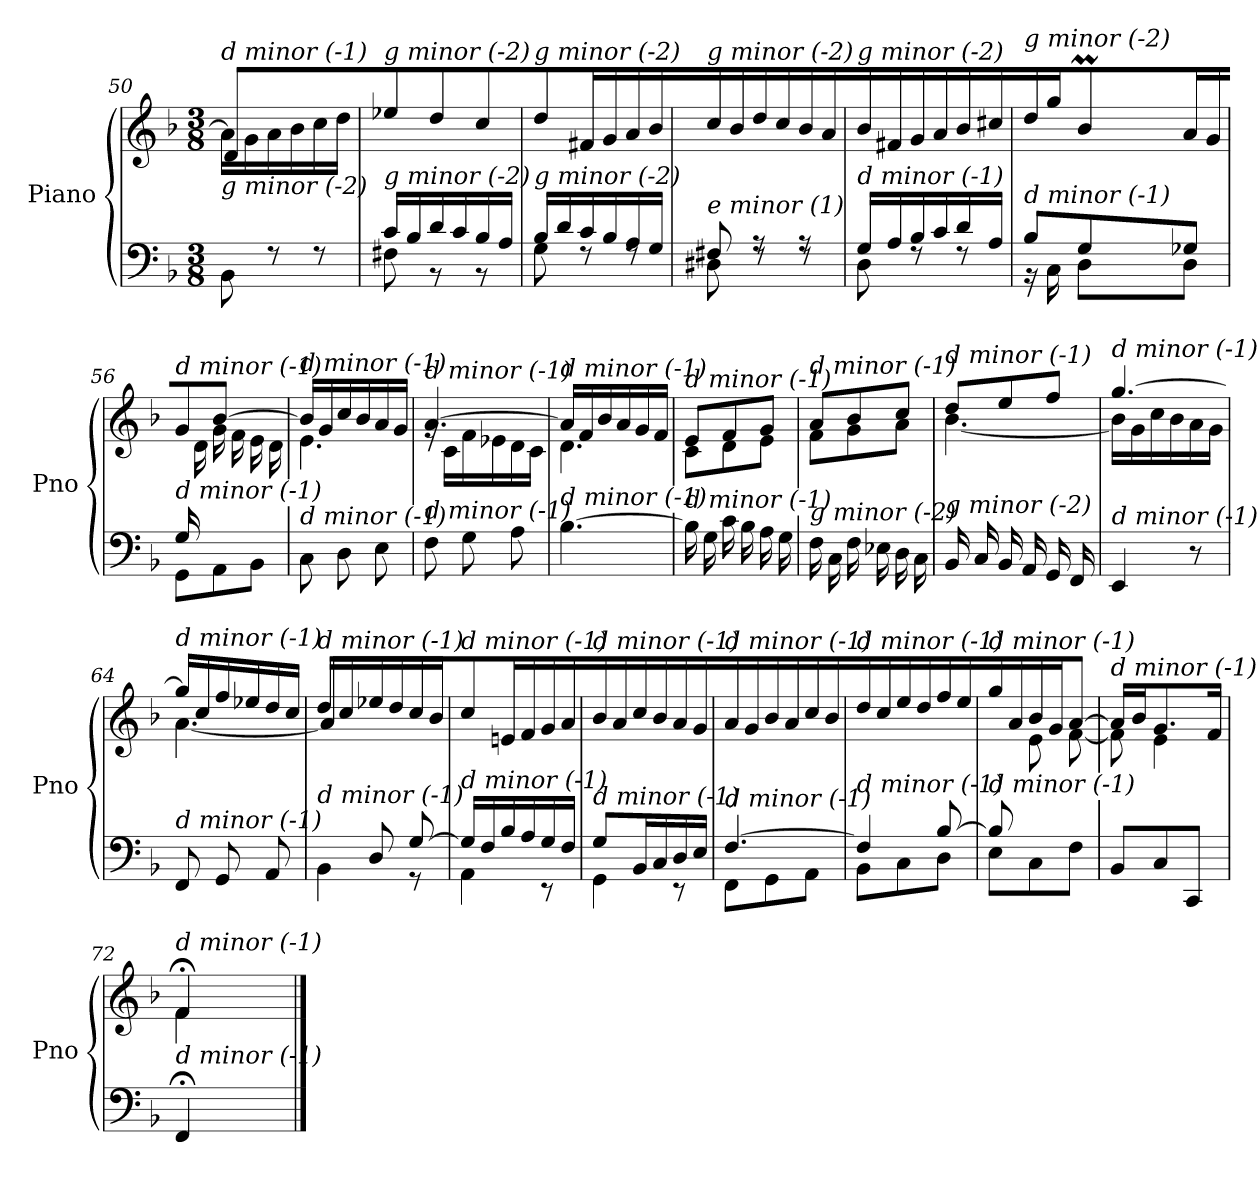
**kern	**kern
*part1	*part1
*staff2	*staff1
*I"Piano	*
*I'Pno	*
*clefF4	*clefG2
*k[b-]	*k[b-]
*M3/8	*M3/8
=50	=50
*^	*^
!	!	!LO:TX:i:t=d minor (-1)	!
!LO:TX:i:t=g minor (-2)	!	!	!
8ryy	8BB-\	16a\LL]	8d\L
.	.	16g\	.
16F#X/L	8rF	16a\	4ryy
16G/	.	16b-\	.
16A/	8rF	16cc\	.
16B-/JJ	.	16dd\JJ	.
*	*	*v	*v
!!LO:LB:g=z
=51	=51	=51
!	!	!LO:TX:i:t=g minor (-2)
!LO:TX:i:t=g minor (-2)	!	!
16c/LL	8F#X\	8ee-X/L
16B-/	.	.
16d/	8r	8dd/
16c/	.	.
16B-/	8r	8cc/J
16A/JJ	.	.
!!LO:LB:g=z
=52	=52	=52
!	!	!LO:TX:i:t=g minor (-2)
!LO:TX:i:t=g minor (-2)	!	!
16B-/LL	8G\	8dd/L
16d/	.	.
16c/	8rF	16f#X/L
16B-/	.	16g/
16A/	8rF	16a/
16G/JJ	.	16b-/JJ
=53	=53	=53
!	!	!LO:TX:i:t=g minor (-2)
!LO:TX:i:t=e minor (1)	!	!
8F#X/	8D#Xi\	16cc/LL
.	.	16b-/
8r	8rF	16dd/
.	.	16cc/
8r	8rF	16b-/
.	.	16a/JJ
=54	=54	=54
!	!	!LO:TX:i:t=g minor (-2)
!LO:TX:i:t=d minor (-1)	!	!
16G/LL	8D\	16b-/LL
16A/	.	16f#X/
16B-/	8rF	16g/
16c/	.	16a/
16d/	8rF	16b-/
16A/JJ	.	16cc#X/JJ
=55	=55	=55
*	*^	*^
!	!	!	!LO:TX:i:t=g minor (-2)	!
!LO:TX:i:t=d minor (-1)	!	!	!	!
8ryy	8B-/L	16r	16dd\LL	8ryy
.	.	16C\	16gg\J	.
8ryy	8G/	8D\L	8b-M\	64ccyy
.	.	.	.	64b-yy
.	.	.	.	64ccyy
.	.	.	.	[64b-yy
.	.	.	.	16b-yy]
8ryy	8G-Xi/J	8D\J	16a\L	8ryy
.	.	.	16g\JJ	.
*	*v	*v	*	*
=56	=56	=56	=56
!	!	!LO:TX:i:t=d minor (-1)	!
!LO:TX:i:t=d minor (-1)	!	!	!
16G/LL	8GG\L	8g/	16ryy
4ryy	.	.	16d\
.	8AA\	[4b-/	16g\
.	.	.	16f\
.	8BB-\J	.	16e\
16ryy	.	.	16d\JJ
*v	*v	*	*
=57	=57	=57
!	!LO:TX:i:t=d minor (-1)	!
!LO:TX:i:t=d minor (-1)	!	!
8C\L	16b-/LL]	4.e\
.	16g/	.
8D\	16cc/	.
.	16b-/	.
8E\J	16a/	.
.	16g/JJ	.
!!LO:LB:g=z	!!
=58	=58	=58
!	!LO:TX:i:t=d minor (-1)	!
!LO:TX:i:t=d minor (-1)	!	!
8F\L	[4.a/	16rg
.	.	16c\LL
8G\	.	16f\
.	.	16e-X\
8A\J	.	16d\
.	.	16c\JJ
!!LO:LB:g=z	!!
=59	=59	=59
!	!LO:TX:i:t=d minor (-1)	!
!LO:TX:i:t=d minor (-1)	!	!
[4.B-\	16a/LL]	4.d\
.	16f/	.
.	16b-/	.
.	16a/	.
.	16g/	.
.	16f/JJ	.
=60	=60	=60
!	!LO:TX:i:t=d minor (-1)	!
!LO:TX:i:t=d minor (-1)	!	!
16B-\LL]	8e/L	8c\L
16G\	.	.
16c\	8f/	8d\
16B-\	.	.
16A\	8g/J	8e\J
16G\JJ	.	.
=61	=61	=61
!	!LO:TX:i:t=d minor (-1)	!
!LO:TX:i:t=g minor (-2)	!	!
16F\LL	8a/L	8f\L
16C\	.	.
16F\	8b-/	8g\
16E-X\	.	.
16D\	8cc/J	8a\J
16C\JJ	.	.
=62	=62	=62
!	!LO:TX:i:t=d minor (-1)	!
!LO:TX:i:t=g minor (-2)	!	!
16BB-/LL	8dd/L	[4.b-\
16C/	.	.
16BB-/	8ee/	.
16AA/	.	.
16GG/	8ff/J	.
16FF/JJ	.	.
=63	=63	=63
!	!LO:TX:i:t=d minor (-1)	!
!LO:TX:i:t=d minor (-1)	!	!
4EE/	[4.gg/	16b-\LL]
.	.	16g\
.	.	16cc\
.	.	16b-\
8r	.	16a\
.	.	16g\JJ
=64	=64	=64
!	!LO:TX:i:t=d minor (-1)	!
!LO:TX:i:t=d minor (-1)	!	!
8FF/L	16gg/LL]	[4.a\
.	16cc/	.
8GG/	16ff/	.
.	16ee-X/	.
8AA/J	16dd/	.
.	16cc/JJ	.
=65	=65	=65
*^	*	*
!	!	!LO:TX:i:t=d minor (-1)	!
!LO:TX:i:t=d minor (-1)	!	!	!
8ryy	4BB-\	16dd/LL	8a\L]
.	.	16cc/	.
8D/	.	16ee-X/	4ryy
.	.	16dd/	.
[8G/J	8r	16cc/	.
.	.	16b-/JJ	.
*	*	*v	*v
!!LO:LB:g=z
=66	=66	=66
!	!	!LO:TX:i:t=d minor (-1)
!LO:TX:i:t=d minor (-1)	!	!
16G/LL]	4AA\	8cc/L
16F/	.	.
16B-/	.	16en/L
16A/	.	16f/
16G/	8r	16g/
16F/JJ	.	16a/JJ
=67	=67	=67
!	!	!LO:TX:i:t=d minor (-1)
!LO:TX:i:t=d minor (-1)	!	!
8G/L	4GG\	16b-/LL
.	.	16a/
16BB-/L	.	16cc/
16C/	.	16b-/
16D/	8r	16a/
16E/JJ	.	16g/JJ
=68	=68	=68
!	!	!LO:TX:i:t=d minor (-1)
!LO:TX:i:t=d minor (-1)	!	!
[4.F/	8FF\L	16a/LL
.	.	16g/
.	8GG\	16b-/
.	.	16a/
.	8AA\J	16cc/
.	.	16b-/JJ
=69	=69	=69
!	!	!LO:TX:i:t=d minor (-1)
!LO:TX:i:t=d minor (-1)	!	!
4F/]	8BB-\L	16dd/LL
.	.	16cc/
.	8C\	16ee/
.	.	16dd/
[8B-/	8D\J	16ff/
.	.	16ee/JJ
=70	=70	=70
*	*	*^
!	!	!LO:TX:i:t=d minor (-1)	!
!LO:TX:i:t=d minor (-1)	!	!	!
8B-/L]	8E\L	16gg/LL	8ryy
.	.	16a/	.
4ryy	8C\	16b-/	8e\
.	.	16g/J	.
.	8F\J	[8a/J	[8f\J
=71	=71	=71	=71
!	!	!LO:TX:i:t=d minor (-1)	!
!LO:TX:i:t=d minor (-1)	!	!	!
*v	*v	*	*
8BB-/L	16a/LL]	8f\]
.	16b-/J	.
8C/	8.g/	4e\
8CC/J	.	.
.	16f/Jk	.
=72	=72	=72
!	!LO:TX:i:t=d minor (-1)	!
!LO:TX:i:t=d minor (-1)	!	!
4FF;/	4f;</	4f\
*	*v	*v
==	==
*-	*-
